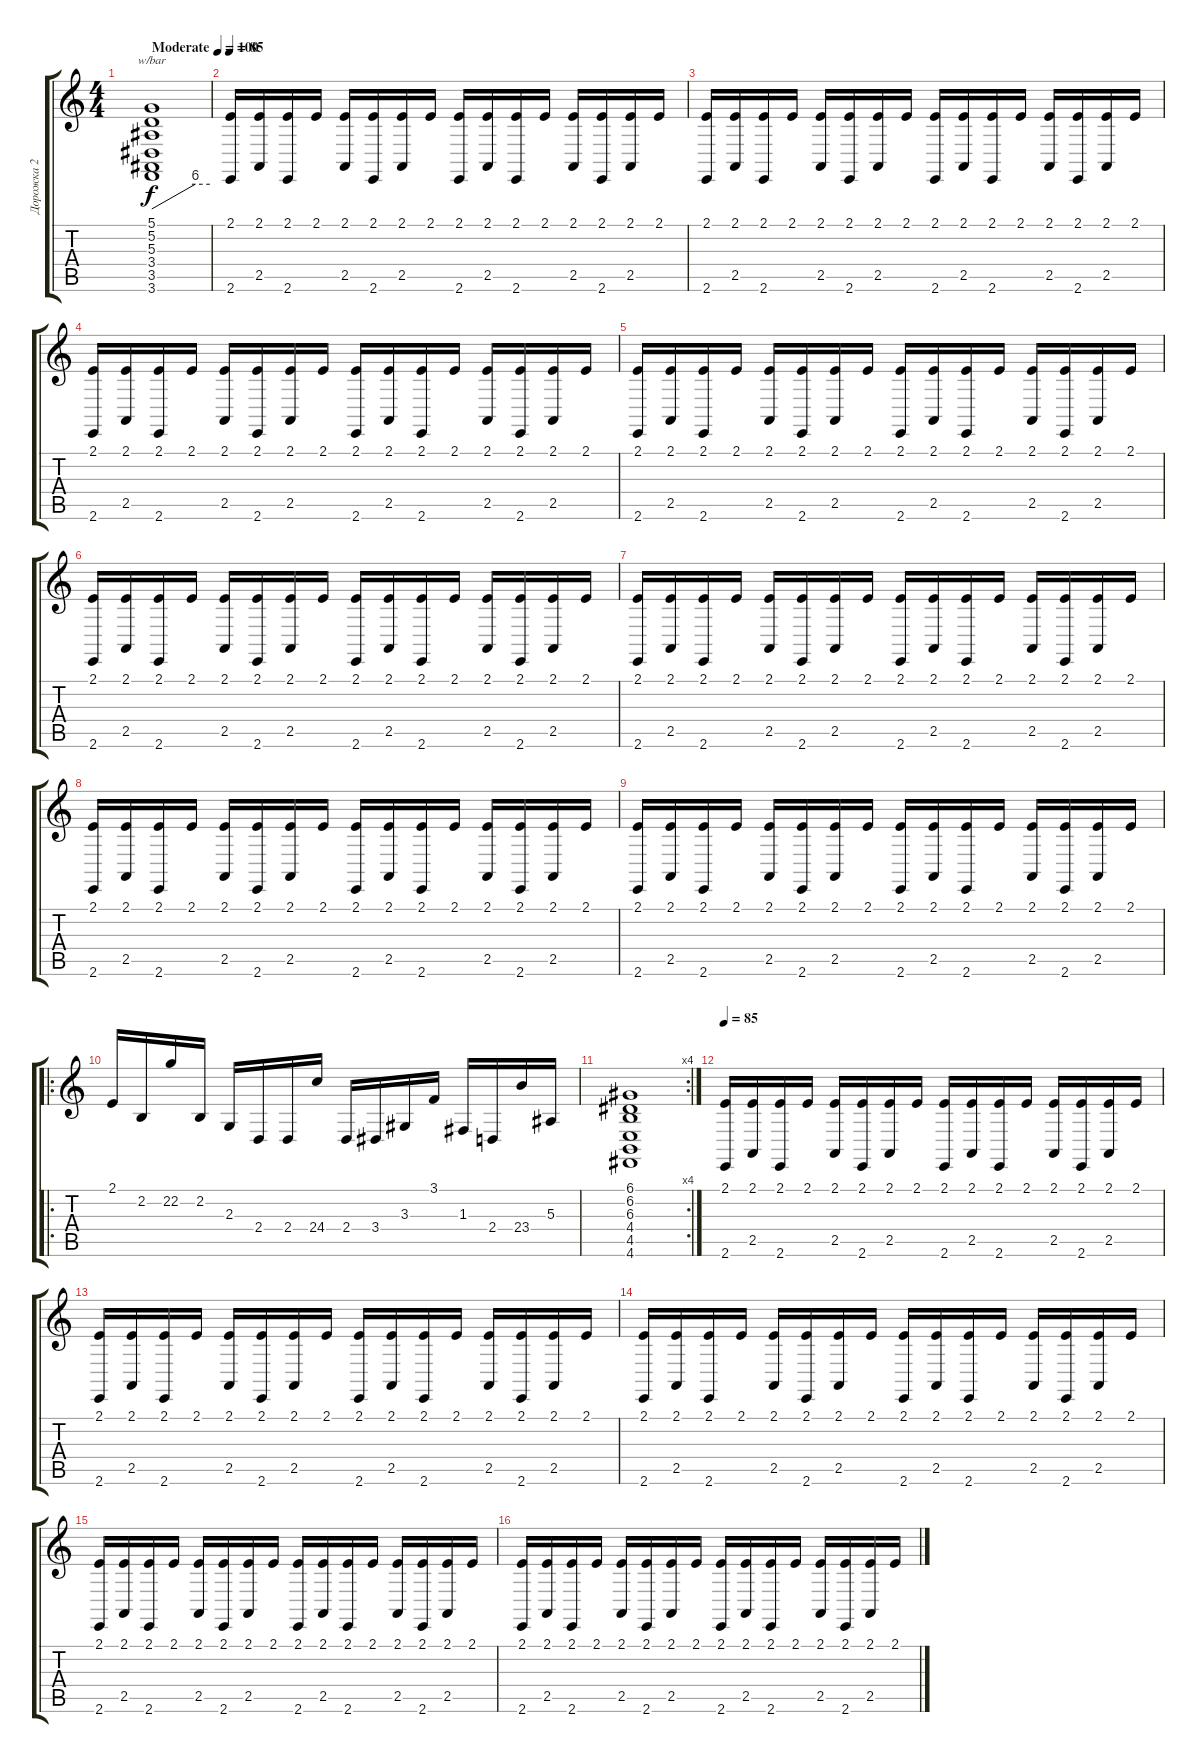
\track ("Дорожка 2" "Дорожка 2") {instrument koto}
\staff {score tabs}
\tuning (D4 A3 F3 C3 G2 D2) {hide}
\ts (4 4)
\tempo (100 "Moderate")
\clef g2
\ks c
(5.1 5.2 5.3 3.4 3.5 3.6).1{tbe (custom default 0 0 45 24 60 24) dy f instrument koto} |
\tempo 85
(2.1 2.6).16 (2.1 2.5).16 (2.1 2.6).16 2.1.16 (2.1 2.5).16 (2.1 2.6).16 (2.1 2.5).16 2.1.16 (2.1 2.6).16 (2.1 2.5).16 (2.1 2.6).16 2.1.16 (2.1 2.5).16 (2.1 2.6).16 (2.1 2.5).16 2.1.16 |
(2.1 2.6).16 (2.1 2.5).16 (2.1 2.6).16 2.1.16 (2.1 2.5).16 (2.1 2.6).16 (2.1 2.5).16 2.1.16 (2.1 2.6).16 (2.1 2.5).16 (2.1 2.6).16 2.1.16 (2.1 2.5).16 (2.1 2.6).16 (2.1 2.5).16 2.1.16 |
(2.1 2.6).16 (2.1 2.5).16 (2.1 2.6).16 2.1.16 (2.1 2.5).16 (2.1 2.6).16 (2.1 2.5).16 2.1.16 (2.1 2.6).16 (2.1 2.5).16 (2.1 2.6).16 2.1.16 (2.1 2.5).16 (2.1 2.6).16 (2.1 2.5).16 2.1.16 |
(2.1 2.6).16 (2.1 2.5).16 (2.1 2.6).16 2.1.16 (2.1 2.5).16 (2.1 2.6).16 (2.1 2.5).16 2.1.16 (2.1 2.6).16 (2.1 2.5).16 (2.1 2.6).16 2.1.16 (2.1 2.5).16 (2.1 2.6).16 (2.1 2.5).16 2.1.16 |
(2.1 2.6).16 (2.1 2.5).16 (2.1 2.6).16 2.1.16 (2.1 2.5).16 (2.1 2.6).16 (2.1 2.5).16 2.1.16 (2.1 2.6).16 (2.1 2.5).16 (2.1 2.6).16 2.1.16 (2.1 2.5).16 (2.1 2.6).16 (2.1 2.5).16 2.1.16 |
(2.1 2.6).16 (2.1 2.5).16 (2.1 2.6).16 2.1.16 (2.1 2.5).16 (2.1 2.6).16 (2.1 2.5).16 2.1.16 (2.1 2.6).16 (2.1 2.5).16 (2.1 2.6).16 2.1.16 (2.1 2.5).16 (2.1 2.6).16 (2.1 2.5).16 2.1.16 |
(2.1 2.6).16 (2.1 2.5).16 (2.1 2.6).16 2.1.16 (2.1 2.5).16 (2.1 2.6).16 (2.1 2.5).16 2.1.16 (2.1 2.6).16 (2.1 2.5).16 (2.1 2.6).16 2.1.16 (2.1 2.5).16 (2.1 2.6).16 (2.1 2.5).16 2.1.16 |
(2.1 2.6).16 (2.1 2.5).16 (2.1 2.6).16 2.1.16 (2.1 2.5).16 (2.1 2.6).16 (2.1 2.5).16 2.1.16 (2.1 2.6).16 (2.1 2.5).16 (2.1 2.6).16 2.1.16 (2.1 2.5).16 (2.1 2.6).16 (2.1 2.5).16 2.1.16 |
\ro
2.1.16 2.2.16 22.2.16 2.2.16 2.3.16 2.4.16 2.4.16 24.4.16 2.4.16 3.4.16 3.3.16 3.1.16 1.3.16 2.4.16 23.4.16 5.3.16 |
\rc 4
(6.1 6.2 6.3 4.4 4.5 4.6).1 |
\tempo 85
(2.1 2.6).16 (2.1 2.5).16 (2.1 2.6).16 2.1.16 (2.1 2.5).16 (2.1 2.6).16 (2.1 2.5).16 2.1.16 (2.1 2.6).16 (2.1 2.5).16 (2.1 2.6).16 2.1.16 (2.1 2.5).16 (2.1 2.6).16 (2.1 2.5).16 2.1.16 |
(2.1 2.6).16 (2.1 2.5).16 (2.1 2.6).16 2.1.16 (2.1 2.5).16 (2.1 2.6).16 (2.1 2.5).16 2.1.16 (2.1 2.6).16 (2.1 2.5).16 (2.1 2.6).16 2.1.16 (2.1 2.5).16 (2.1 2.6).16 (2.1 2.5).16 2.1.16 |
(2.1 2.6).16 (2.1 2.5).16 (2.1 2.6).16 2.1.16 (2.1 2.5).16 (2.1 2.6).16 (2.1 2.5).16 2.1.16 (2.1 2.6).16 (2.1 2.5).16 (2.1 2.6).16 2.1.16 (2.1 2.5).16 (2.1 2.6).16 (2.1 2.5).16 2.1.16 |
(2.1 2.6).16 (2.1 2.5).16 (2.1 2.6).16 2.1.16 (2.1 2.5).16 (2.1 2.6).16 (2.1 2.5).16 2.1.16 (2.1 2.6).16 (2.1 2.5).16 (2.1 2.6).16 2.1.16 (2.1 2.5).16 (2.1 2.6).16 (2.1 2.5).16 2.1.16 |
(2.1 2.6).16 (2.1 2.5).16 (2.1 2.6).16 2.1.16 (2.1 2.5).16 (2.1 2.6).16 (2.1 2.5).16 2.1.16 (2.1 2.6).16 (2.1 2.5).16 (2.1 2.6).16 2.1.16 (2.1 2.5).16 (2.1 2.6).16 (2.1 2.5).16 2.1.16
